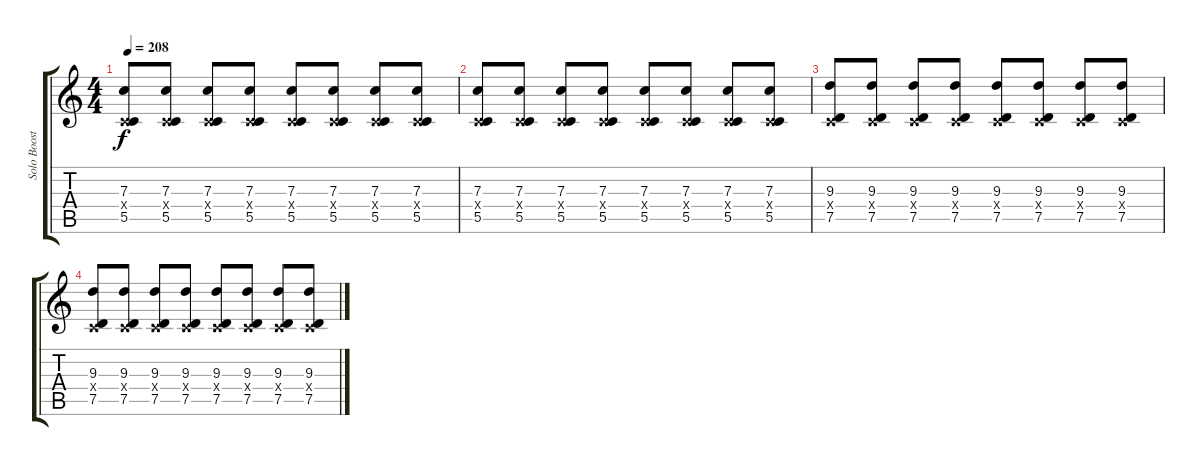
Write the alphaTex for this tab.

\track ("Solo Booster/ Harmony And 3rd Guitar" "Solo Boost") {instrument distortionguitar}
\staff {score tabs}
\tuning (D4 A3 F3 C3 G2 D2) {hide}
\ts (4 4)
\tempo 208
\clef g2
\ks c
(7.3 0.4{x} 5.5).8{dy f} (7.3 0.4{x} 5.5).8 (7.3 0.4{x} 5.5).8 (7.3 0.4{x} 5.5).8 (7.3 0.4{x} 5.5).8 (7.3 0.4{x} 5.5).8 (7.3 0.4{x} 5.5).8 (7.3 0.4{x} 5.5).8 |
(7.3 0.4{x} 5.5).8 (7.3 0.4{x} 5.5).8 (7.3 0.4{x} 5.5).8 (7.3 0.4{x} 5.5).8 (7.3 0.4{x} 5.5).8 (7.3 0.4{x} 5.5).8 (7.3 0.4{x} 5.5).8 (7.3 0.4{x} 5.5).8 |
(9.3 0.4{x} 7.5).8 (9.3 0.4{x} 7.5).8 (9.3 0.4{x} 7.5).8 (9.3 0.4{x} 7.5).8 (9.3 0.4{x} 7.5).8 (9.3 0.4{x} 7.5).8 (9.3 0.4{x} 7.5).8 (9.3 0.4{x} 7.5).8 |
(9.3 0.4{x} 7.5).8 (9.3 0.4{x} 7.5).8 (9.3 0.4{x} 7.5).8 (9.3 0.4{x} 7.5).8 (9.3 0.4{x} 7.5).8 (9.3 0.4{x} 7.5).8 (9.3 0.4{x} 7.5).8 (9.3 0.4{x} 7.5).8
